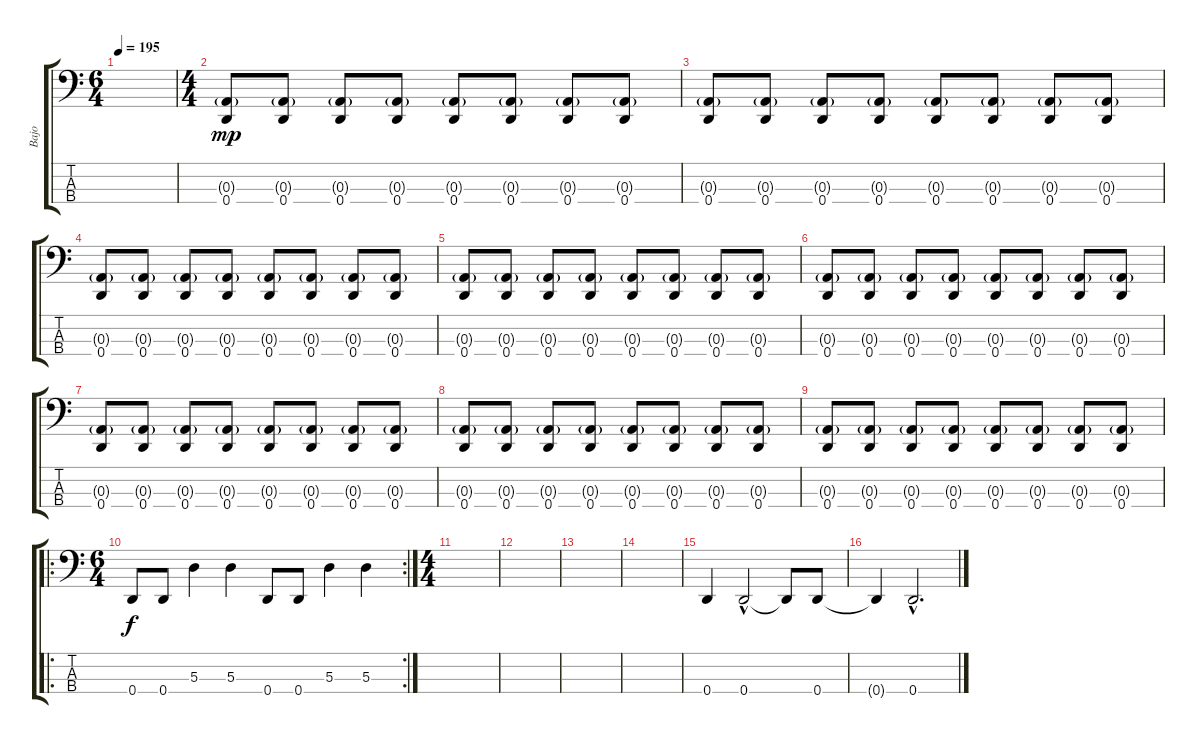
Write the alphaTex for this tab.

\track ("Bajo" "Bajo") {instrument electricbasspick}
\staff {score tabs}
\tuning (G2 D2 A1 D1) {hide}
\ts (6 4)
\tempo 195
\clef f4
\ks c
|
\ts (4 4)
(0.3{g} 0.4).8{dy mp} (0.3{g} 0.4).8 (0.3{g} 0.4).8 (0.3{g} 0.4).8 (0.3{g} 0.4).8 (0.3{g} 0.4).8 (0.3{g} 0.4).8 (0.3{g} 0.4).8 |
(0.3{g} 0.4).8 (0.3{g} 0.4).8 (0.3{g} 0.4).8 (0.3{g} 0.4).8 (0.3{g} 0.4).8 (0.3{g} 0.4).8 (0.3{g} 0.4).8 (0.3{g} 0.4).8 |
(0.3{g} 0.4).8 (0.3{g} 0.4).8 (0.3{g} 0.4).8 (0.3{g} 0.4).8 (0.3{g} 0.4).8 (0.3{g} 0.4).8 (0.3{g} 0.4).8 (0.3{g} 0.4).8 |
(0.3{g} 0.4).8 (0.3{g} 0.4).8 (0.3{g} 0.4).8 (0.3{g} 0.4).8 (0.3{g} 0.4).8 (0.3{g} 0.4).8 (0.3{g} 0.4).8 (0.3{g} 0.4).8 |
(0.3{g} 0.4).8 (0.3{g} 0.4).8 (0.3{g} 0.4).8 (0.3{g} 0.4).8 (0.3{g} 0.4).8 (0.3{g} 0.4).8 (0.3{g} 0.4).8 (0.3{g} 0.4).8 |
(0.3{g} 0.4).8 (0.3{g} 0.4).8 (0.3{g} 0.4).8 (0.3{g} 0.4).8 (0.3{g} 0.4).8 (0.3{g} 0.4).8 (0.3{g} 0.4).8 (0.3{g} 0.4).8 |
(0.3{g} 0.4).8 (0.3{g} 0.4).8 (0.3{g} 0.4).8 (0.3{g} 0.4).8 (0.3{g} 0.4).8 (0.3{g} 0.4).8 (0.3{g} 0.4).8 (0.3{g} 0.4).8 |
(0.3{g} 0.4).8 (0.3{g} 0.4).8 (0.3{g} 0.4).8 (0.3{g} 0.4).8 (0.3{g} 0.4).8 (0.3{g} 0.4).8 (0.3{g} 0.4).8 (0.3{g} 0.4).8 |
\ro
\rc 2
\ts (6 4)
0.4.8{dy f} 0.4.8 5.3.4 5.3.4 0.4.8 0.4.8 5.3.4 5.3.4 |
\ts (4 4)
|
|
|
|
0.4.4 0.4{hac}.2 0.4{t}.8 0.4.8 |
0.4{t}.4 0.4{hac}.2{d}
